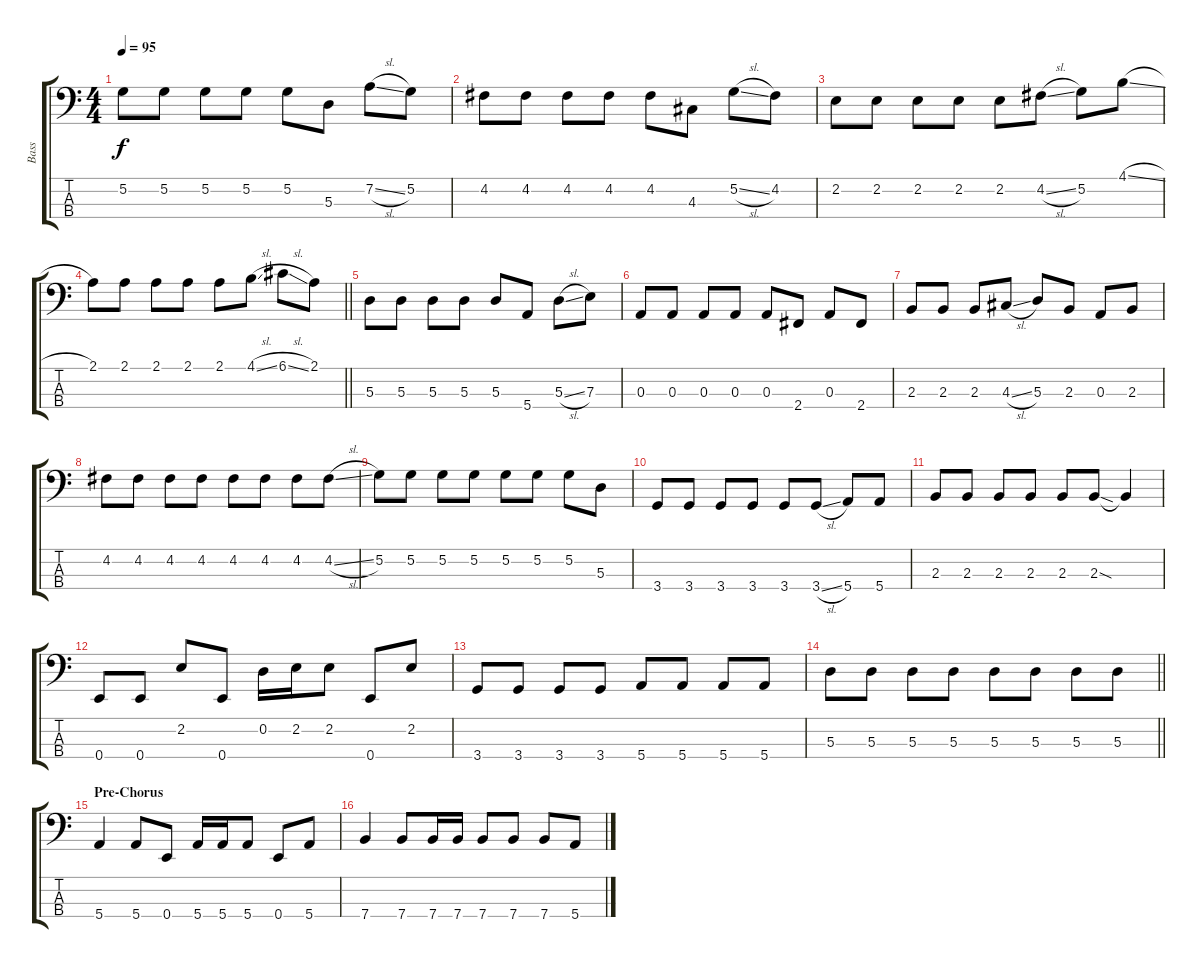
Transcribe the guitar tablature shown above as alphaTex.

\track ("Bass" "Bass") {instrument electricbassfinger}
\staff {score tabs}
\tuning (G2 D2 A1 E1) {hide}
\ts (4 4)
\tempo 95
\clef f4
\ks c
5.2.8{dy f} 5.2.8 5.2.8 5.2.8 5.2.8 5.3.8 7.2{sl}.8 5.2.8 |
4.2.8 4.2.8 4.2.8 4.2.8 4.2.8 4.3.8 5.2{sl}.8 4.2.8 |
2.2.8 2.2.8 2.2.8 2.2.8 2.2.8 4.2{sl}.8 5.2.8 4.1{sl}.8 |
\barLineRight lightlight
2.1.8 2.1.8 2.1.8 2.1.8 2.1.8 4.1{sl}.8 6.1{sl}.8 2.1.8 |
5.3.8 5.3.8 5.3.8 5.3.8 5.3.8 5.4.8 5.3{sl}.8 7.3.8 |
0.3.8 0.3.8 0.3.8 0.3.8 0.3.8 2.4.8 0.3.8 2.4.8 |
2.3.8 2.3.8 2.3.8 4.3{sl}.8 5.3.8 2.3.8 0.3.8 2.3.8 |
4.2.8 4.2.8 4.2.8 4.2.8 4.2.8 4.2.8 4.2.8 4.2{sl}.8 |
5.2.8 5.2.8 5.2.8 5.2.8 5.2.8 5.2.8 5.2.8 5.3.8 |
3.4.8 3.4.8 3.4.8 3.4.8 3.4.8 3.4{sl}.8 5.4.8 5.4.8 |
2.3.8 2.3.8 2.3.8 2.3.8 2.3.8 2.3{sod}.8 2.3{t}.4 |
0.4.8 0.4.8 2.2.8 0.4.8 0.2.16 2.2.16 2.2.8 0.4.8 2.2.8 |
3.4.8 3.4.8 3.4.8 3.4.8 5.4.8 5.4.8 5.4.8 5.4.8 |
\barLineRight lightlight
5.3.8 5.3.8 5.3.8 5.3.8 5.3.8 5.3.8 5.3.8 5.3.8 |
\section ("" "Pre-Chorus")
5.4.4 5.4.8 0.4.8 5.4.16 5.4.16 5.4.8 0.4.8 5.4.8 |
7.4.4 7.4.8 7.4.16 7.4.16 7.4.8 7.4.8 7.4.8 5.4.8
